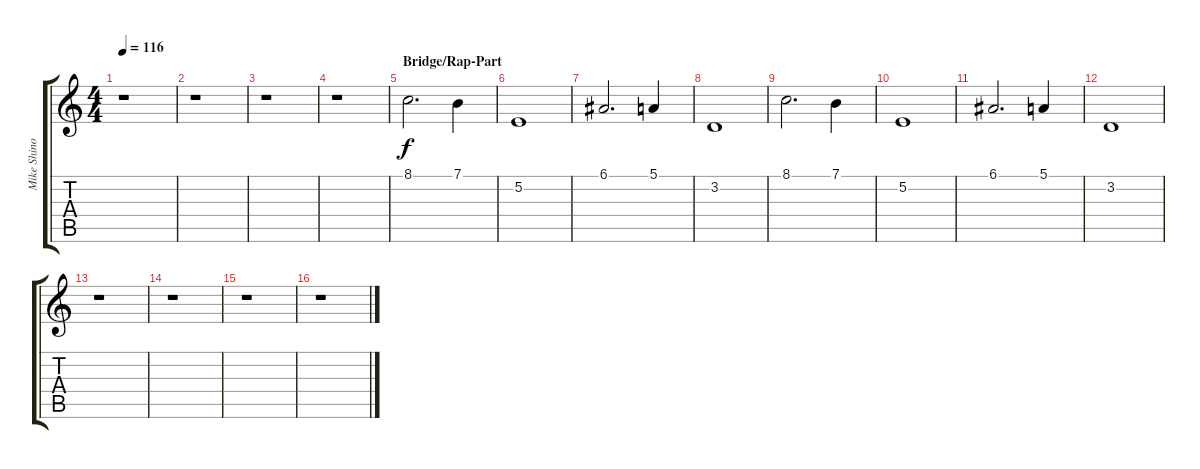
\track ("Mike Shinoda (Keyboard 2)" "Mike Shino") {instrument lead1square}
\staff {score tabs}
\tuning (E4 B3 G3 D3 A2 E2) {hide}
\ts (4 4)
\tempo 116
\clef g2
\ks c
r.1{dy f} |
r.1 |
r.1 |
r.1 |
\section ("" "Bridge/Rap-Part")
8.1.2{d} 7.1.4 |
5.2.1 |
6.1.2{d} 5.1.4 |
3.2.1 |
8.1.2{d} 7.1.4 |
5.2.1 |
6.1.2{d} 5.1.4 |
3.2.1 |
r.1 |
r.1 |
r.1 |
r.1
